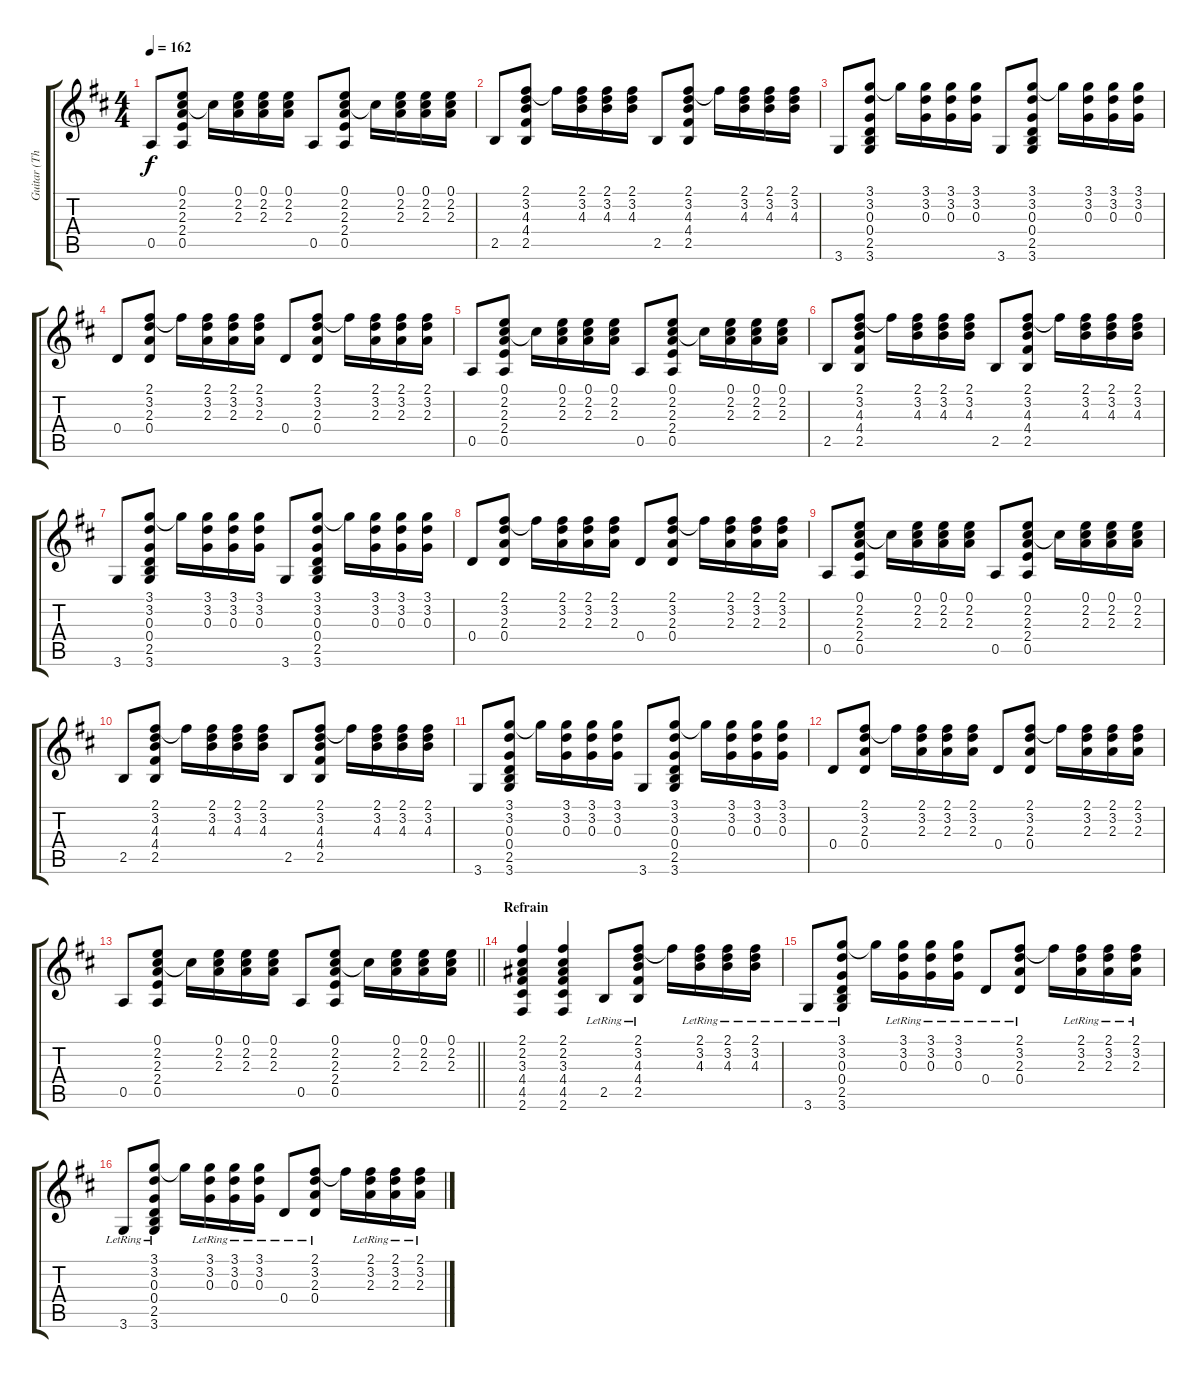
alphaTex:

\track ("Guitar (Thierry)" "Guitar (Th") {instrument acousticguitarsteel}
\staff {score tabs}
\tuning (E4 B3 G3 D3 A2 E2) {hide}
\ts (4 4)
\tempo 162
\clef g2
\ks d
0.5.8{dy f} (0.1 2.2 2.3 2.4 0.5).8 2.2{t}.16 (0.1 2.2 2.3).16 (0.1 2.2 2.3).16 (0.1 2.2 2.3).16 0.5.8 (0.1 2.2 2.3 2.4 0.5).8 2.2{t}.16 (0.1 2.2 2.3).16 (0.1 2.2 2.3).16 (0.1 2.2 2.3).16 |
2.5.8 (2.1 3.2 4.3 4.4 2.5).8 2.1{t}.16 (2.1 3.2 4.3).16 (2.1 3.2 4.3).16 (2.1 3.2 4.3).16 2.5.8 (2.1 3.2 4.3 4.4 2.5).8 2.1{t}.16 (2.1 3.2 4.3).16 (2.1 3.2 4.3).16 (2.1 3.2 4.3).16 |
3.6.8 (3.1 3.2 0.3 0.4 2.5 3.6).8 3.1{t}.16 (3.1 3.2 0.3).16 (3.1 3.2 0.3).16 (3.1 3.2 0.3).16 3.6.8 (3.1 3.2 0.3 0.4 2.5 3.6).8 3.1{t}.16 (3.1 3.2 0.3).16 (3.1 3.2 0.3).16 (3.1 3.2 0.3).16 |
0.4.8 (2.1 3.2 2.3 0.4).8 2.1{t}.16 (2.1 3.2 2.3).16 (2.1 3.2 2.3).16 (2.1 3.2 2.3).16 0.4.8 (2.1 3.2 2.3 0.4).8 2.1{t}.16 (2.1 3.2 2.3).16 (2.1 3.2 2.3).16 (2.1 3.2 2.3).16 |
0.5.8 (0.1 2.2 2.3 2.4 0.5).8 2.2{t}.16 (0.1 2.2 2.3).16 (0.1 2.2 2.3).16 (0.1 2.2 2.3).16 0.5.8 (0.1 2.2 2.3 2.4 0.5).8 2.2{t}.16 (0.1 2.2 2.3).16 (0.1 2.2 2.3).16 (0.1 2.2 2.3).16 |
2.5.8 (2.1 3.2 4.3 4.4 2.5).8 2.1{t}.16 (2.1 3.2 4.3).16 (2.1 3.2 4.3).16 (2.1 3.2 4.3).16 2.5.8 (2.1 3.2 4.3 4.4 2.5).8 2.1{t}.16 (2.1 3.2 4.3).16 (2.1 3.2 4.3).16 (2.1 3.2 4.3).16 |
3.6.8 (3.1 3.2 0.3 0.4 2.5 3.6).8 3.1{t}.16 (3.1 3.2 0.3).16 (3.1 3.2 0.3).16 (3.1 3.2 0.3).16 3.6.8 (3.1 3.2 0.3 0.4 2.5 3.6).8 3.1{t}.16 (3.1 3.2 0.3).16 (3.1 3.2 0.3).16 (3.1 3.2 0.3).16 |
0.4.8 (2.1 3.2 2.3 0.4).8 2.1{t}.16 (2.1 3.2 2.3).16 (2.1 3.2 2.3).16 (2.1 3.2 2.3).16 0.4.8 (2.1 3.2 2.3 0.4).8 2.1{t}.16 (2.1 3.2 2.3).16 (2.1 3.2 2.3).16 (2.1 3.2 2.3).16 |
0.5.8 (0.1 2.2 2.3 2.4 0.5).8 2.2{t}.16 (0.1 2.2 2.3).16 (0.1 2.2 2.3).16 (0.1 2.2 2.3).16 0.5.8 (0.1 2.2 2.3 2.4 0.5).8 2.2{t}.16 (0.1 2.2 2.3).16 (0.1 2.2 2.3).16 (0.1 2.2 2.3).16 |
2.5.8 (2.1 3.2 4.3 4.4 2.5).8 2.1{t}.16 (2.1 3.2 4.3).16 (2.1 3.2 4.3).16 (2.1 3.2 4.3).16 2.5.8 (2.1 3.2 4.3 4.4 2.5).8 2.1{t}.16 (2.1 3.2 4.3).16 (2.1 3.2 4.3).16 (2.1 3.2 4.3).16 |
3.6.8 (3.1 3.2 0.3 0.4 2.5 3.6).8 3.1{t}.16 (3.1 3.2 0.3).16 (3.1 3.2 0.3).16 (3.1 3.2 0.3).16 3.6.8 (3.1 3.2 0.3 0.4 2.5 3.6).8 3.1{t}.16 (3.1 3.2 0.3).16 (3.1 3.2 0.3).16 (3.1 3.2 0.3).16 |
0.4.8 (2.1 3.2 2.3 0.4).8 2.1{t}.16 (2.1 3.2 2.3).16 (2.1 3.2 2.3).16 (2.1 3.2 2.3).16 0.4.8 (2.1 3.2 2.3 0.4).8 2.1{t}.16 (2.1 3.2 2.3).16 (2.1 3.2 2.3).16 (2.1 3.2 2.3).16 |
\barLineRight lightlight
0.5.8 (0.1 2.2 2.3 2.4 0.5).8 2.2{t}.16 (0.1 2.2 2.3).16 (0.1 2.2 2.3).16 (0.1 2.2 2.3).16 0.5.8 (0.1 2.2 2.3 2.4 0.5).8 2.2{t}.16 (0.1 2.2 2.3).16 (0.1 2.2 2.3).16 (0.1 2.2 2.3).16 |
\section ("" "Refrain")
(2.1 2.2 3.3 4.4 4.5 2.6).4 (2.1 2.2 3.3 4.4 4.5 2.6).4 2.5{lr}.8 (2.1{lr} 3.2{lr} 4.3{lr} 4.4{lr} 2.5{lr}).8 2.1{t}.16 (2.1{lr} 3.2{lr} 4.3{lr}).16 (2.1{lr} 3.2{lr} 4.3{lr}).16 (2.1{lr} 3.2{lr} 4.3{lr}).16 |
3.6{lr}.8 (3.1{lr} 3.2{lr} 0.3{lr} 0.4{lr} 2.5{lr} 3.6{lr}).8 3.1{t}.16 (3.1{lr} 3.2{lr} 0.3{lr}).16 (3.1{lr} 3.2{lr} 0.3{lr}).16 (3.1{lr} 3.2{lr} 0.3{lr}).16 0.4{lr}.8 (2.1{lr} 3.2{lr} 2.3{lr} 0.4{lr}).8 2.1{t}.16 (2.1{lr} 3.2{lr} 2.3{lr}).16 (2.1{lr} 3.2{lr} 2.3{lr}).16 (2.1{lr} 3.2{lr} 2.3{lr}).16 |
3.6{lr}.8 (3.1{lr} 3.2{lr} 0.3{lr} 0.4{lr} 2.5{lr} 3.6{lr}).8 3.1{t}.16 (3.1{lr} 3.2{lr} 0.3{lr}).16 (3.1{lr} 3.2{lr} 0.3{lr}).16 (3.1{lr} 3.2{lr} 0.3{lr}).16 0.4{lr}.8 (2.1{lr} 3.2{lr} 2.3{lr} 0.4{lr}).8 2.1{t}.16 (2.1{lr} 3.2{lr} 2.3{lr}).16 (2.1{lr} 3.2{lr} 2.3{lr}).16 (2.1{lr} 3.2{lr} 2.3{lr}).16
